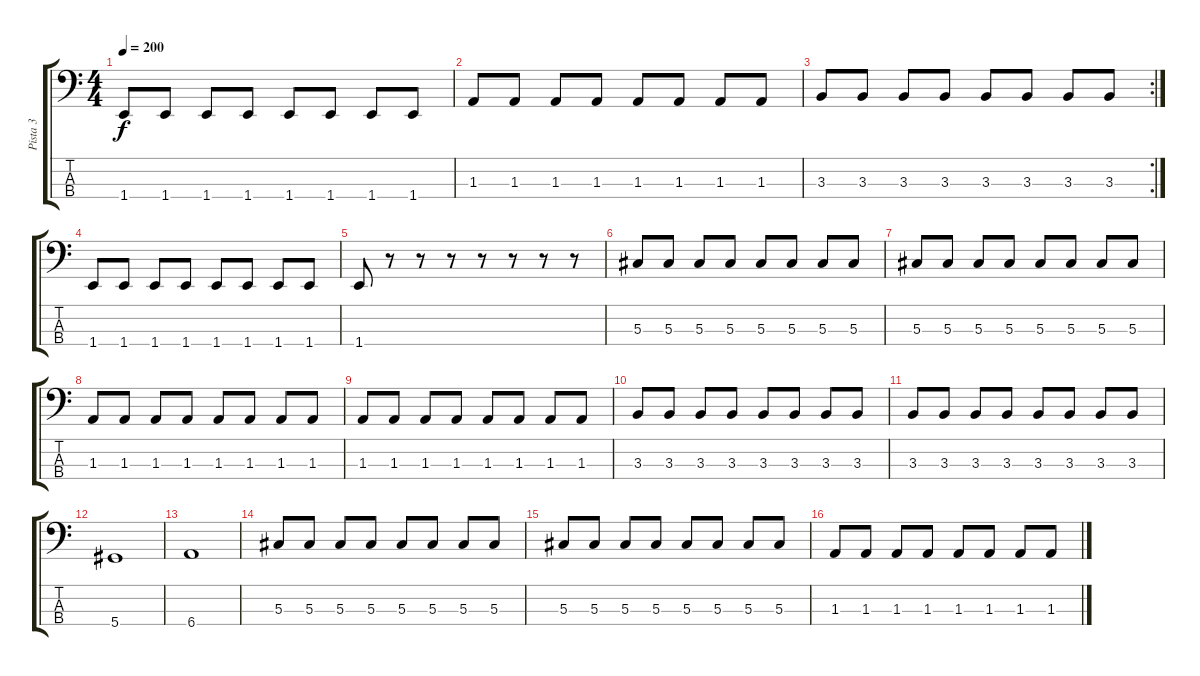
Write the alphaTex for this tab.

\track ("Pista 3" "Pista 3") {instrument electricbassfinger}
\staff {score tabs}
\tuning (Gb2 Db2 Ab1 Eb1) {hide}
\ts (4 4)
\tempo 200
\clef f4
\ks c
1.4.8{dy f} 1.4.8 1.4.8 1.4.8 1.4.8 1.4.8 1.4.8 1.4.8 |
1.3.8 1.3.8 1.3.8 1.3.8 1.3.8 1.3.8 1.3.8 1.3.8 |
\rc 2
3.3.8 3.3.8 3.3.8 3.3.8 3.3.8 3.3.8 3.3.8 3.3.8 |
1.4.8 1.4.8 1.4.8 1.4.8 1.4.8 1.4.8 1.4.8 1.4.8 |
1.4.8 r.8 r.8 r.8 r.8 r.8 r.8 r.8 |
5.3.8 5.3.8 5.3.8 5.3.8 5.3.8 5.3.8 5.3.8 5.3.8 |
5.3.8 5.3.8 5.3.8 5.3.8 5.3.8 5.3.8 5.3.8 5.3.8 |
1.3.8 1.3.8 1.3.8 1.3.8 1.3.8 1.3.8 1.3.8 1.3.8 |
1.3.8 1.3.8 1.3.8 1.3.8 1.3.8 1.3.8 1.3.8 1.3.8 |
3.3.8 3.3.8 3.3.8 3.3.8 3.3.8 3.3.8 3.3.8 3.3.8 |
3.3.8 3.3.8 3.3.8 3.3.8 3.3.8 3.3.8 3.3.8 3.3.8 |
5.4.1 |
6.4.1 |
5.3.8 5.3.8 5.3.8 5.3.8 5.3.8 5.3.8 5.3.8 5.3.8 |
5.3.8 5.3.8 5.3.8 5.3.8 5.3.8 5.3.8 5.3.8 5.3.8 |
1.3.8 1.3.8 1.3.8 1.3.8 1.3.8 1.3.8 1.3.8 1.3.8
